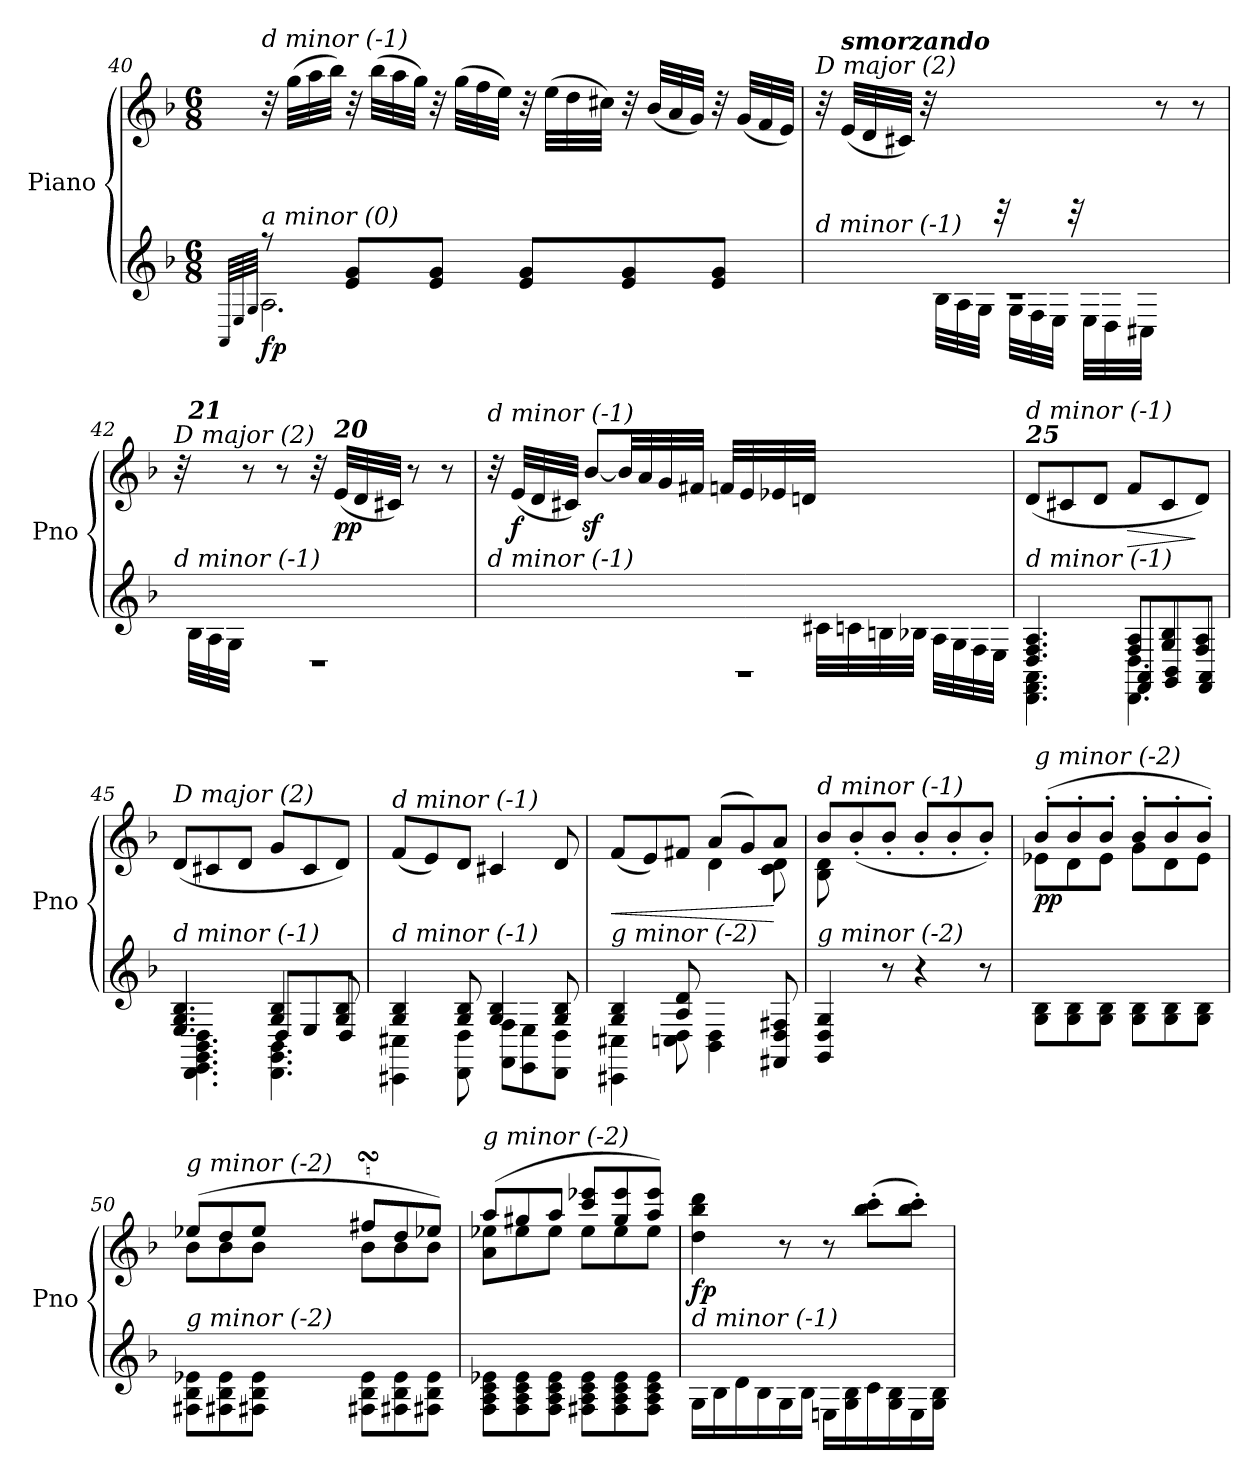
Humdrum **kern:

**kern	**kern	**dynam
*part1	*part1	*part1
*staff2	*staff1	*staff1/2
*I"Piano	*	*
*I'Pno	*	*
!!LO:LB:g=z
*clefG2	*clefG2	*
*k[b-]	*k[b-]	*
*M6/8	*M6/8	*
=40	=40	=40
*^	*	*
.	64qAA/LLLL	.	.
.	64qE/	.	.
.	64qG/JJJJ	.	.
!	!	!LO:TX:i:t=d minor (-1)	!
!LO:TX:i:t=a minor (0)	!	!	!
!	!	!	!LO:DY:b=2
8rff	2.A\	32r	fp
.	.	(32gg\LLL	.
.	.	32aa\	.
.	.	32bb-\JJJ)	.
8e/ 8g/L	.	32r	.
.	.	(32bb-\LLL	.
.	.	32aa\	.
.	.	32gg\JJJ)	.
8e/ 8g/J	.	32r	.
.	.	(32gg\LLL	.
.	.	32ff\	.
.	.	32ee\JJJ)	.
8e/ 8g/L	.	32r	.
.	.	(32ee\LLL	.
.	.	32dd\	.
.	.	32cc#X\JJJ)	.
8e/ 8g/	.	32r	.
.	.	(32b-/LLL	.
.	.	32a/	.
.	.	32g/JJJ)	.
8e/ 8g/J	.	32r	.
.	.	(32g/LLL	.
.	.	32f/	.
.	.	32e/JJJ)	.
=41	=41	=41	=41
!	!	!LO:TX:i:t=D major (2)	!
!LO:TX:i:t=d minor (-1)	!	!	!
8ryy	2.rc	32r	.
!	!	!LO:TX:a:Bi:t=smorzando	!
.	.	(32e/LLL	.
.	.	32d/	.
.	.	32c#X/JJJ)	.
32ryy	.	32r	.
32B-\LLL	.	16.ryy	.
32A\	.	.	.
32G\JJJ	.	.	.
32ryy	.	32rCC	.
32G\LLL	.	16.ryy	.
32F\	.	.	.
32E\JJJ	.	.	.
32ryy	.	32rCC	.
32E\LLL	.	16.ryy	.
32D\	.	.	.
32C#X\JJJ	.	.	.
4ryy	.	8r	.
.	.	8r	.
!!LO:PB:g=z
=42	=42	=42	=42
!	!	!LO:TX:i:t=D major (2)	!
!LO:TX:i:t=d minor (-1)	!	!	!
32ryy	2.r	32r	.
!	!	!LO:TX:a:Bi:t=21	!
32B-\LLL	.	16.ryy	.
32A\	.	.	.
32G\JJJ	.	.	.
2ryy	.	8r	.
.	.	8r	.
.	.	32r	.
!	!	!LO:TX:a:Bi:t=20	!
!	!	!	!LO:DY:b
.	.	(32e/LLL	pp
.	.	32d/	.
.	.	32c#X/JJJ)	.
.	.	8r	.
8ryy	.	8r	.
=43	=43	=43	=43
!	!	!LO:TX:i:t=d minor (-1)	!
!LO:TX:i:t=d minor (-1)	!	!	!
2ryy	2.r	32r	.
!	!	!	!LO:DY:b
.	.	(32e/LLL	f
.	.	32d/	.
.	.	32c#X/JJJ)	.
.	.	[8b-z</L	.
.	.	(>32b-/LL]	.
.	.	32a/	.
.	.	32g/	.
.	.	32f#X/JJJ	.
!	!	!	!LO:DY:b
.	.	32fn/LLL	other-dynamics
.	.	32e/	.
.	.	32e-Xi/	.
.	.	32dn/JJJ	.
32c#X\LLL	.	4ryy	.
32cn\	.	.	.
32Bn\	.	.	.
32B-X\JJJ	.	.	.
32A\LLL	.	.	.
32G\	.	.	.
32F\	.	.	.
32E\JJJ)	.	.	.
=44	=44	=44	=44
*	*^	*^	*
!	!	!	!LO:TX:a:Bi:t=25	!	!
!	!	!	!LO:TX:i:t=d minor (-1)	!	!
!LO:TX:i:t=d minor (-1)	!	!	!	!	!
4.D/ 4.F/ 4.A/	4.DD\ 4.FF\ 4.AA\	4.ryy	(8d/L	4.ryy	.
.	.	.	8c#X/	.	.
.	.	.	8d/J	.	.
!	!	!	!	!	!LO:HP:b
8F/ 8A/L	4.DD\ 4.D\	8FF/ 8AA/L	8f/L	4.ryy	>
8G/ 8B-/	.	8GG/ 8BB-/	8c#/	.	.
8F/ 8A/J	.	8FF/ 8AA/J	8d/J)	.	]
!!LO:LB:g=z	!!
=45	=45	=45	=45	=45	=45
!	!	!	!LO:TX:i:t=D major (2)	!	!
!LO:TX:i:t=d minor (-1)	!	!	!	!	!
!	!	!	!	!	!LO:DY:b
4.E/ 4.G/ 4.B-/	4.DD\ 4.EE\ 4.GG\ 4.BB-\ 4.D\	4.ryy	(8d/L	4.ryy	other-dynamics
.	.	.	8c#X/	.	.
.	.	.	8d/J	.	.
4G/ 4B-/	4.DD\ 4.GG\ 4.BB-\	8D/L	8g/L	4.ryy	.
.	.	8E/	8c#/	.	.
8G/ 8B-/	.	8D/J	8d/J)	.	.
*	*	*	*v	*v	*
=46	=46	=46	=46	=46
!	!	!	!LO:TX:i:t=d minor (-1)	!
!LO:TX:i:t=d minor (-1)	!	!	!	!
!	!	!	!	!LO:DY:b
*	*v	*v	*	*
4G/ 4B-/	4CC#X\ 4C#X\	(8f/L	other-dynamics
.	.	8e/)	.
8G/ 8B-/	8DD\ 8D\	8d/J	.
!	!	!	!LO:DY:b=2
4G/ 4B-/	8FF\ 8F\L	4c#X/	other-dynamics
.	8EE\ 8E\	.	.
8G/ 8B-/	8DD\ 8D\J	8d/	.
=47	=47	=47	=47
!	!	!LO:TX:i:t=d minor (-1)	!
!LO:TX:i:t=g minor (-2)	!	!	!
!	!	!	!LO:HP:b
*	*	*^	*
4G/ 4B-/	4CC#X\ 4C#X\	(8f/L	4.ryy	<
.	.	8e/)	.	.
8A/ 8d/	8Cn\ 8D\	8f#X/J	.	.
4.ryy	4BB-\ 4D\	(>8a/L	4d\	.
.	.	8g/)	.	.
.	8FF#X/ 8D/ 8F#X/	8a/J	8c\ 8d\	[
=48	=48	=48	=48	=48
!	!	!LO:TX:i:t=d minor (-1)	!	!
!LO:TX:i:t=g minor (-2)	!	!	!	!
8ryy	4GG/ 4D/ 4G/	8b-/L	8B-\ 8d\	.
!	!	!	!	!LO:DY:b
2ryy	.	(>8b-'/	2ryy	other-dynamics
.	8r	8b-'/J	.	.
.	4r	8b-'/L	.	.
.	.	8b-'/	.	.
8ryy	8r	8b-'/J)	8ryy	.
=49	=49	=49	=49	=49
!	!	!LO:TX:i:t=g minor (-2)	!	!
!LO:TX:i:t=g minor (-2)	!	!	!	!
!	!	!	!	!LO:DY:b
*v	*v	*	*	*
8G\ 8B-\L	(8b-'/L	8e-X\L	pp
8G\ 8B-\	8b-'/	8d\	.
8G\ 8B-\J	8b-'/J	8e-\J	.
8G\ 8B-\L	8b-'/L	8g\L	.
8G\ 8B-\	8b-'/	8d\	.
8G\ 8B-\J	8b-'/J)	8e-\J	.
!!LO:LB:g=z
=50	=50	=50	=50
*^	*	*^	*
!	!	!LO:TX:i:t=g minor (-2)	!	!	!
!LO:TX:i:t=g minor (-2)	!	!	!	!	!
4ryy	8F#Xi\ 8B-\ 8e-X\L	(8ee-X/L	8b-\L	4ryy	.
.	8F#Xi\ 8B-\ 8e-\	8dd/	8b-\	.	.
16ryy	8F#Xi\ 8B-\ 8e-\J	8ee-/J	8b-\J	16ryy	.
16ryy	.	.	.	64ffyy	.
.	.	.	.	64ee-yy	.
.	.	.	.	64ddyy	.
.	.	.	.	64ee-yy	.
4.ryy	8F#Xi\ 8B-\ 8e-\L	8ff#XsSsSi/L	8b-\L	4.ryy	.
.	8F#Xi\ 8B-\ 8e-\	8dd/	8b-\	.	.
.	8F#Xi\ 8B-\ 8e-\J	8ee-/J)	8b-\J	.	.
*	*	*	*v	*v	*
=51	=51	=51	=51	=51
!	!	!LO:TX:i:t=g minor (-2)	!	!
!LO:TX:i:t=g minor (-2)	!	!	!	!
!	!	!	!	!LO:DY:b
*v	*v	*	*	*
8F\ 8A\ 8c\ 8e-X\L	(>8aa/L	8a\ 8ee-X\L	other-dynamics
8F\ 8A\ 8c\ 8e-\	8gg#X/	8ee-\	.
8F\ 8A\ 8c\ 8e-\J	8aa/J	8ee-\J	.
8F#X\ 8A\ 8c\ 8e-\L	8ccc/ 8eee-X/L	8ee-\L	.
8F#\ 8A\ 8c\ 8e-\	8gg#/ 8eee-/	8ee-\	.
8F#\ 8A\ 8c\ 8e-\J	8aa/ 8eee-/J)	8ee-\J	.
=52	=52	=52	=52
!	!LO:TX:i:t=g minor (-2)	!	!
!LO:TX:i:t=d minor (-1)	!	!	!
!	!	!	!LO:DY:b
*	*v	*v	*
16G\LL	4dd\ 4bb-\ 4ddd\	fp
16B-\	.	.
16d\	.	.
16B-\	.	.
16G\	8r	.
16B-\JJ	.	.
16En\LL	8r	.
16G\ 16B-\	.	.
16c\	(8bb-\' 8ccc\'L	.
16G\ 16B-\	.	.
16E\	8bb-\' 8ccc\'J)	.
16G\ 16B-\JJ	.	.
=	=	=
*-	*-	*-
